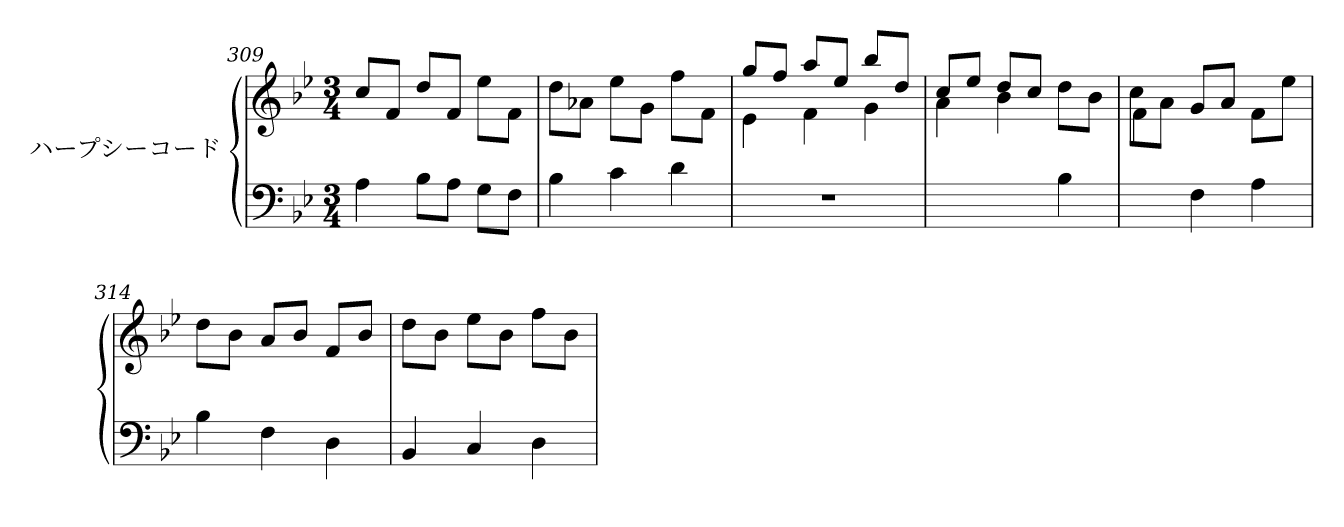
**kern	**kern
*part1	*part1
*staff2	*staff1
*I"ハープシーコード	*
*clefF4	*clefG2
*k[b-e-]	*k[b-e-]
*M3/4	*M3/4
=309	=309
4A\	8cc/L
.	8f/J
8B-\L	8dd/L
8A\J	8f/J
8G\L	8ee-\L
8F\J	8f\J
=310	=310
4B-\	8dd\L
.	8a-X\J
4c\	8ee-\L
.	8g\J
4d\	8ff\L
.	8f\J
=311	=311
*	*^
2.r	8gg/L	4e-\
.	8ff/J	.
.	8aa/L	4f\
.	8ee-/J	.
.	8bb-/L	4g\
.	8dd/J	.
!!LO:LB:g=z	!!
=312	=312	=312
2ryy	8cc/L	4a\
.	8ee-/J	.
.	8dd/L	4b-\
.	8cc/J	.
4B-\	8dd\L	4ryy
.	8b-\J	.
=313	=313	=313
4ryy	8cc\L	4f\
.	8a\J	.
4F\	8g/L	2ryy
.	8a/J	.
4A\	8f\L	.
.	8ee-\J	.
*	*v	*v
=314	=314
4B-\	8dd\L
.	8b-\J
4F\	8a/L
.	8b-/J
4D\	8f/L
.	8b-/J
=315	=315
4BB-/	8dd\L
.	8b-\J
4C/	8ee-\L
.	8b-\J
4D\	8ff\L
.	8b-\J
=	=
*-	*-
